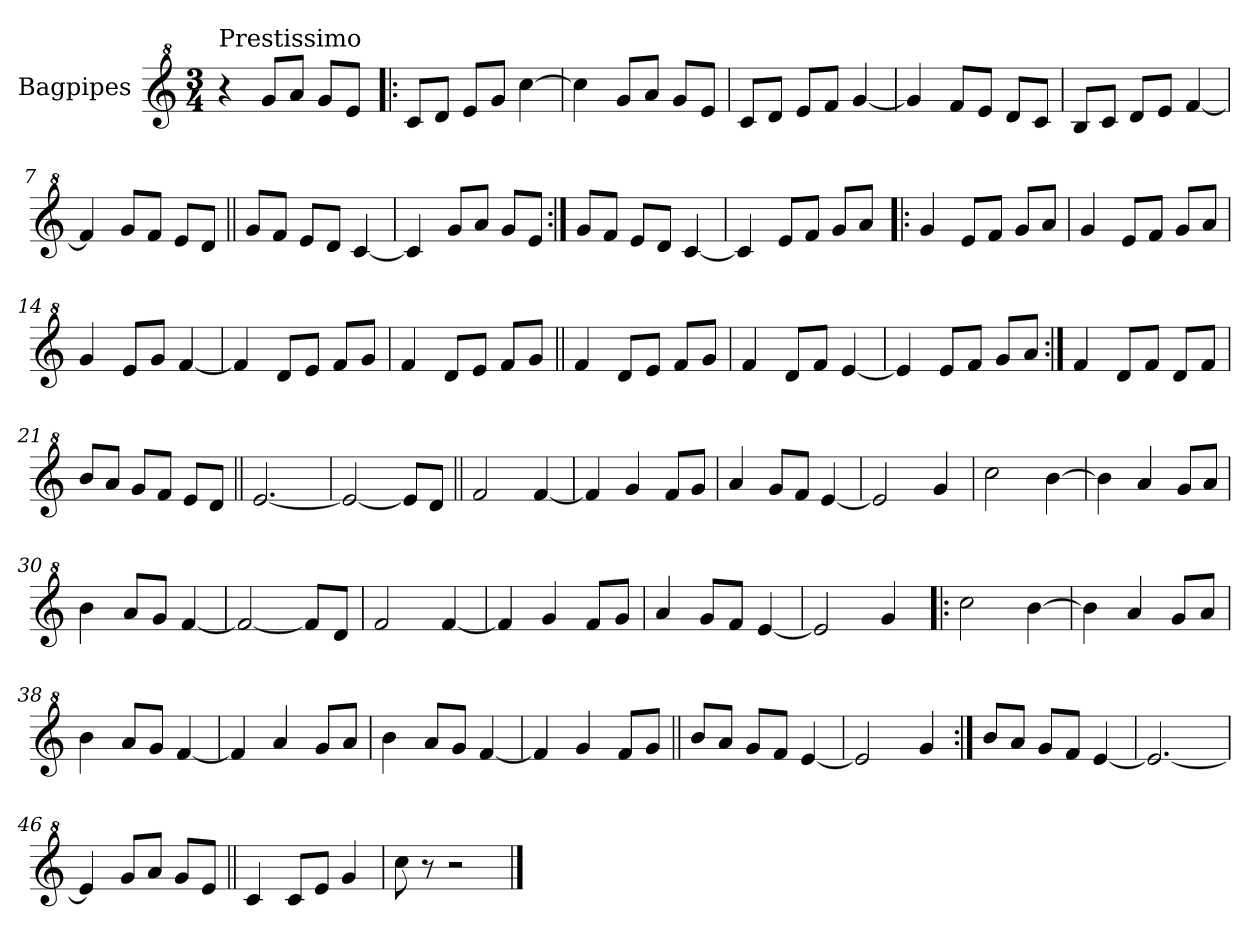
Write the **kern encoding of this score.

**kern
*part1
*staff1
*I"Bagpipes
*I'Bag
*clefG^2
*k[]
*C:
*M3/4
=1
!LO:TX:a:t=Prestissimo
4r
8gg/L
8aa/J
8gg/L
8ee/J
=2!|:
8cc/L
8dd/J
8ee/L
8gg/J
[4ccc\
=3
4ccc\]
8gg/L
8aa/J
8gg/L
8ee/J
=4
8cc/L
8dd/J
8ee/L
8ff/J
[4gg/
=5
4gg/]
8ff/L
8ee/J
8dd/L
8cc/J
=6
8b/L
8cc/J
8dd/L
8ee/J
[4ff/
=7
4ff/]
8gg/L
8ff/J
8ee/L
8dd/J
!!LO:LB:g=z
=8||
8gg/L
8ff/J
8ee/L
8dd/J
[4cc/
=9
4cc/]
8gg/L
8aa/J
8gg/L
8ee/J
=10:|!
8gg/L
8ff/J
8ee/L
8dd/J
[4cc/
=11
4cc/]
8ee/L
8ff/J
8gg/L
8aa/J
=12!|:
4gg/
8ee/L
8ff/J
8gg/L
8aa/J
=13
4gg/
8ee/L
8ff/J
8gg/L
8aa/J
=14
4gg/
8ee/L
8gg/J
[4ff/
!!LO:LB:g=z
=15
4ff/]
8dd/L
8ee/J
8ff/L
8gg/J
=16
4ff/
8dd/L
8ee/J
8ff/L
8gg/J
=17||
4ff/
8dd/L
8ee/J
8ff/L
8gg/J
=18
4ff/
8dd/L
8ff/J
[4ee/
=19
4ee/]
8ee/L
8ff/J
8gg/L
8aa/J
=20:|!
4ff/
8dd/L
8ff/J
8dd/L
8ff/J
=21
8bb/L
8aa/J
8gg/L
8ff/J
8ee/L
8dd/J
=22||
[2.ee/
!!LO:LB:g=z
=23
2ee/_
8ee/L]
8dd/J
=24||
2ff/
[4ff/
=25
4ff/]
4gg/
8ff/L
8gg/J
=26
4aa/
8gg/L
8ff/J
[4ee/
=27
2ee/]
4gg/
=28
2ccc\
[4bb\
=29
4bb\]
4aa/
8gg/L
8aa/J
=30
4bb\
8aa/L
8gg/J
[4ff/
=31
2ff/_
8ff/L]
8dd/J
=32
2ff/
[4ff/
!!LO:LB:g=z
=33
4ff/]
4gg/
8ff/L
8gg/J
=34
4aa/
8gg/L
8ff/J
[4ee/
=35
2ee/]
4gg/
=36!|:
2ccc\
[4bb\
=37
4bb\]
4aa/
8gg/L
8aa/J
=38
4bb\
8aa/L
8gg/J
[4ff/
=39
4ff/]
4aa/
8gg/L
8aa/J
=40
4bb\
8aa/L
8gg/J
[4ff/
=41
4ff/]
4gg/
8ff/L
8gg/J
!!LO:LB:g=z
=42||
8bb/L
8aa/J
8gg/L
8ff/J
[4ee/
=43
2ee/]
4gg/
=44:|!
8bb/L
8aa/J
8gg/L
8ff/J
[4ee/
=45
2.ee/_
=46
4ee/]
8gg/L
8aa/J
8gg/L
8ee/J
=47||
4cc/
8cc/L
8ee/J
4gg/
=48
8ccc\
8r
2r
==
*-
